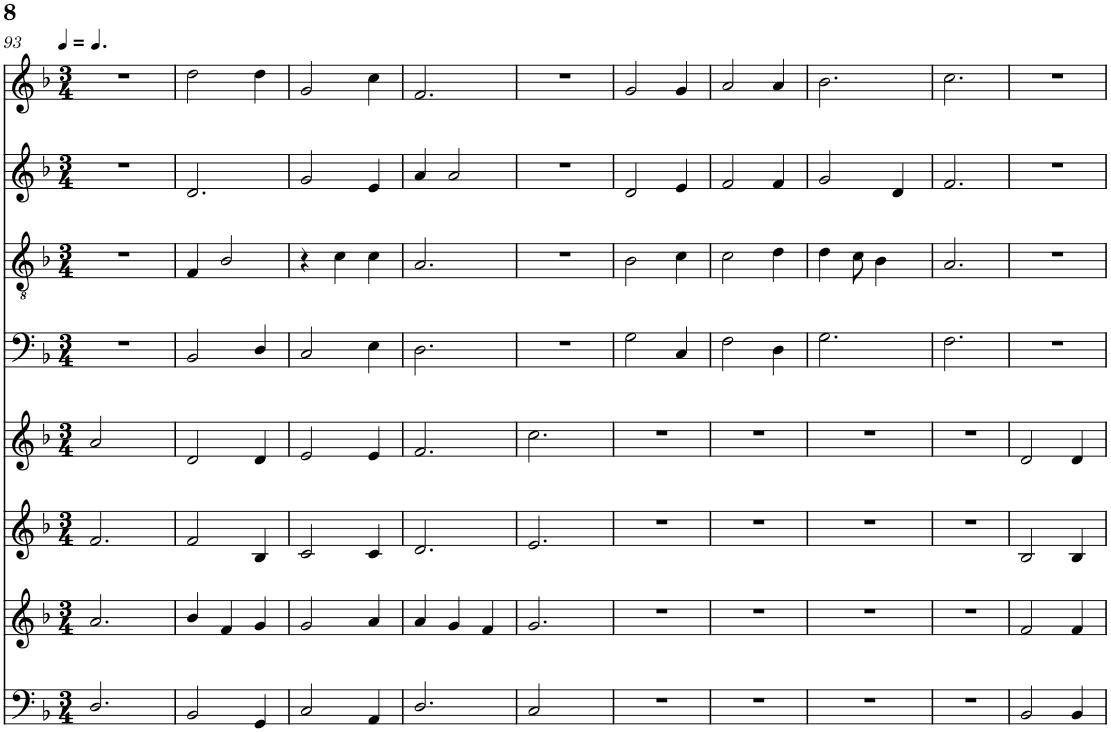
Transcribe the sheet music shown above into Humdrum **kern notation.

**kern	**kern	**kern	**kern	**kern	**kern	**kern	**kern
*part8	*part7	*part6	*part5	*part4	*part3	*part2	*part1
*staff8	*staff7	*staff6	*staff5	*staff4	*staff3	*staff2	*staff1
*I"Voice	*I"Voice	*I"Voice	*I"Voice	*I"Voice	*I"Voice	*I"Voice	*I"Voice
*I'V	*I'V	*I'V	*I'V	*I'V	*I'V	*I'V	*I'V
!!LO:PB:g=z
*clefF4	*clefG2	*clefG2	*clefG2	*clefF4	*clefGv2	*clefG2	*clefG2
*k[b-]	*k[b-]	*k[b-]	*k[b-]	*k[b-]	*k[b-]	*k[b-]	*k[b-]
*M3/4	*M3/4	*M3/4	*M3/4	*M3/4	*M3/4	*M3/4	*M3/4
=93	=93	=93	=93	=93	=93	=93	=93
2.D/	2.a/	2.f/	2a/	2.r	2.r	2.r	2.r
.	.	.	4ryy	.	.	.	.
=94	=94	=94	=94	=94	=94	=94	=94
2BB-/	4b-/	2f/	2d/	2BB-/	4F/	2.d/	2dd\
.	4f/	.	.	.	2B-/	.	.
4GG/	4g/	4B-/	4d/	4D/	.	.	4dd\
=95	=95	=95	=95	=95	=95	=95	=95
2C/	2g/	2c/	2e/	2C/	4r	2g/	2g/
.	.	.	.	.	4c\	.	.
4AA/	4a/	4c/	4e/	4E\	4c\	4e/	4cc\
=96	=96	=96	=96	=96	=96	=96	=96
2.D/	4a/	2.d/	2.f/	2.D\	2.A/	4a/	2.f/
.	4g/	.	.	.	.	2a/	.
.	4f/	.	.	.	.	.	.
=97	=97	=97	=97	=97	=97	=97	=97
2C/	2.g/	2.e/	2.cc\	2.r	2.r	2.r	2.r
4ryy	.	.	.	.	.	.	.
=98	=98	=98	=98	=98	=98	=98	=98
2.r	2.r	2.r	2.r	2G\	2B-\	2d/	2g/
.	.	.	.	4C/	4c\	4e/	4g/
=99	=99	=99	=99	=99	=99	=99	=99
2.r	2.r	2.r	2.r	2F\	2c\	2f/	2a/
.	.	.	.	4D\	4d\	4f/	4a/
=100	=100	=100	=100	=100	=100	=100	=100
2.r	2.r	2.r	2.r	2.G\	4d\	2g/	2.b-\
.	.	.	.	.	8c\	.	.
.	.	.	.	.	4B-\	.	.
.	.	.	.	.	.	4d/	.
.	.	.	.	.	8ryy	.	.
=101	=101	=101	=101	=101	=101	=101	=101
2.r	2.r	2.r	2.r	2.F\	2.A/	2.f/	2.cc\
=102	=102	=102	=102	=102	=102	=102	=102
2BB-/	2f/	2B-/	2d/	2.r	2.r	2.r	2.r
4BB-/	4f/	4B-/	4d/	.	.	.	.
=	=	=	=	=	=	=	=
*-	*-	*-	*-	*-	*-	*-	*-
